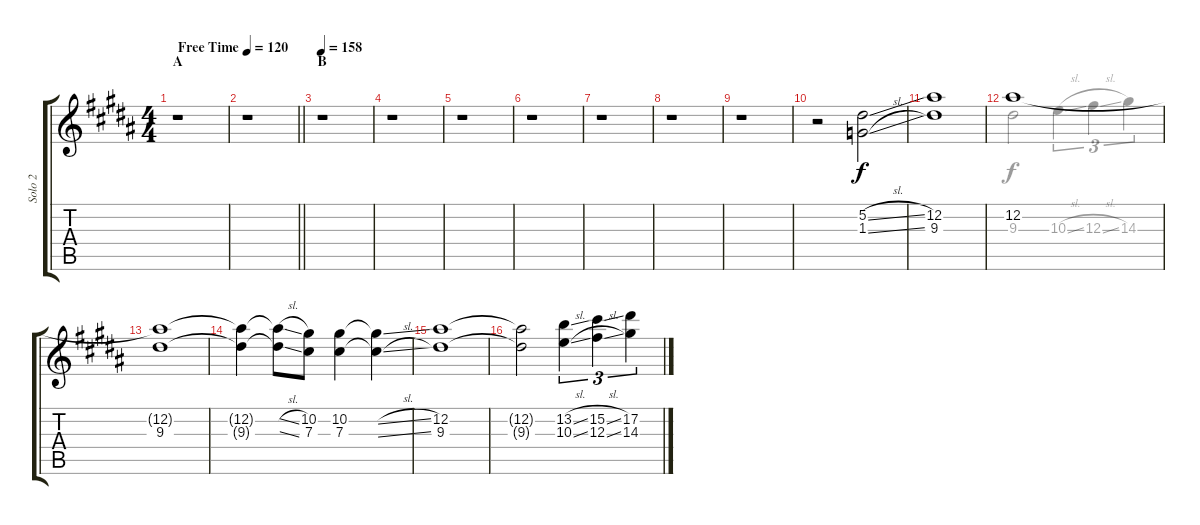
\track ("Solo 2" "Solo 2") {instrument distortionguitar}
\staff {score tabs}
\tuning (Eb4 Bb3 Gb3 Db3 Ab2 Db2) {hide}
\voice
\ts (4 4)
\section ("" "A")
\tempo (120 "Free Time")
\clef g2
\ks b
r.1{dy f instrument distortionguitar} |
\barLineRight lightlight
\ks g#minor
r.1 |
\section ("" "B")
\tempo 158
\ks b
r.1 |
\ks g#minor
r.1 |
r.1 |
r.1 |
\ks b
r.1 |
\ks g#minor
r.1 |
r.1 |
r.2 (5.2{sl} 1.3{sl}).2 |
\ks b
(12.2 9.3).1 |
\ks g#minor
12.2.1 |
(12.2{t} 9.3).1 |
(12.2{t} 9.3{t}).4 (12.2{sl t} 9.3{ss t}).8 (10.2 7.3).8 (10.2 7.3).4 (10.2{sl t} 7.3{sl t}).4 |
\ks b
(12.2 9.3).1 |
\ks g#minor
(12.2{t} 9.3{t}).2 (13.2{sl} 10.3{sl}).4{tu (3 2)} (15.2{sl} 12.3{sl}).4{tu (3 2)} (17.2{sl} 14.3{sl}).4{tu (3 2)}
\voice
\clef g2
\ottava regular
\simile none
\ks b
|
\barLineRight lightlight
\ks g#minor
|
\ks b
|
\ks g#minor
|
|
|
\ks b
|
\ks g#minor
|
|
|
\ks b
|
\ks g#minor
9.3.2 10.3{sl}.4{tu (3 2)} 12.3{sl}.4{tu (3 2)} 14.3.4{tu (3 2)} |
|
|
\ks b
|
\ks g#minor
